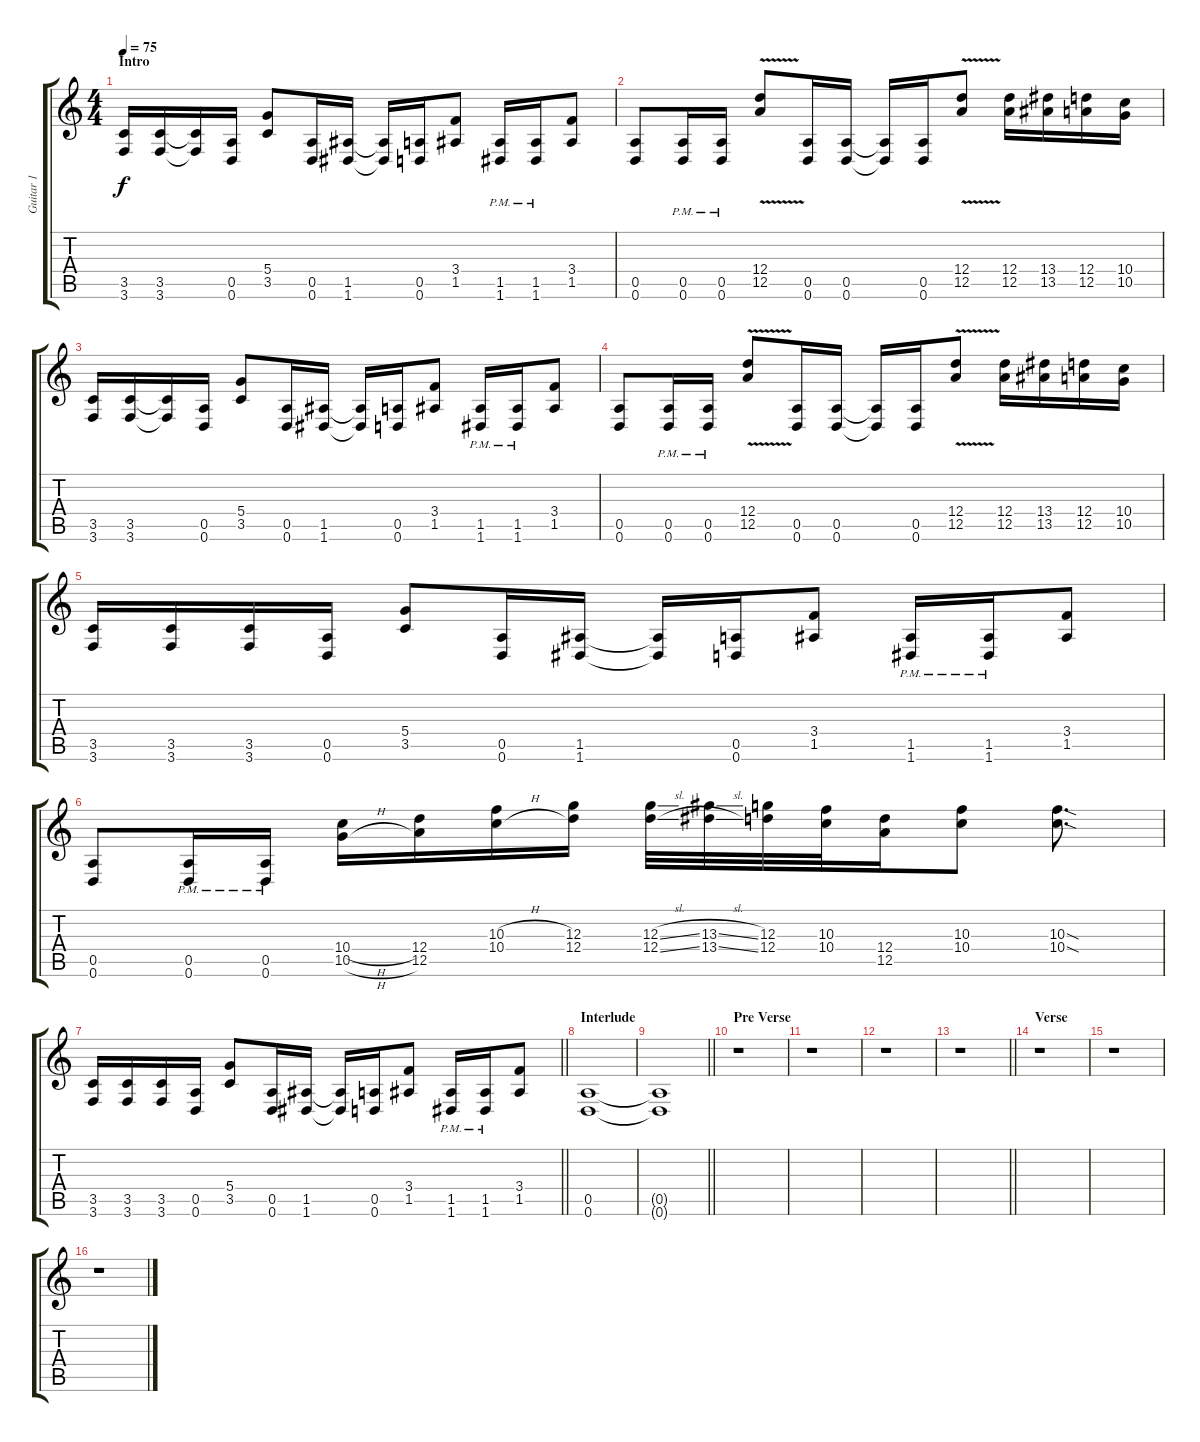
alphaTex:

\track ("Guitar 1" "Guitar 1") {instrument distortionguitar}
\staff {score tabs}
\tuning (E4 B3 G3 D3 A2 D2) {hide}
\ts (4 4)
\section ("" "Intro")
\tempo 75
\clef g2
\ks c
(3.5 3.6).16{dy f instrument distortionguitar} (3.5 3.6).16 (3.5{t} 3.6{t}).16 (0.5 0.6).16 (5.4 3.5).8 (0.5 0.6).16 (1.5 1.6).16 (1.5{t} 1.6{t}).16 (0.5 0.6).16 (3.4 1.5).8 (1.5{pm} 1.6{pm}).16 (1.5{pm} 1.6{pm}).16 (3.4 1.5).8 |
(0.5 0.6).8 (0.5{pm} 0.6{pm}).16 (0.5{pm} 0.6{pm}).16 (12.4{v} 12.5{v}).8 (0.5 0.6).16 (0.5 0.6).16 (0.5{t} 0.6{t}).16 (0.5 0.6).16 (12.4{v} 12.5{v}).8 (12.4 12.5).16 (13.4 13.5).16 (12.4 12.5).16 (10.4 10.5).16 |
(3.5 3.6).16 (3.5 3.6).16 (3.5{t} 3.6{t}).16 (0.5 0.6).16 (5.4 3.5).8 (0.5 0.6).16 (1.5 1.6).16 (1.5{t} 1.6{t}).16 (0.5 0.6).16 (3.4 1.5).8 (1.5{pm} 1.6{pm}).16 (1.5{pm} 1.6{pm}).16 (3.4 1.5).8 |
(0.5 0.6).8 (0.5{pm} 0.6{pm}).16 (0.5{pm} 0.6{pm}).16 (12.4{v} 12.5{v}).8 (0.5 0.6).16 (0.5 0.6).16 (0.5{t} 0.6{t}).16 (0.5 0.6).16 (12.4{v} 12.5{v}).8 (12.4 12.5).16 (13.4 13.5).16 (12.4 12.5).16 (10.4 10.5).16 |
(3.5 3.6).16 (3.5 3.6).16 (3.5 3.6).16 (0.5 0.6).16 (5.4 3.5).8 (0.5 0.6).16 (1.5 1.6).16 (1.5{t} 1.6{t}).16 (0.5 0.6).16 (3.4 1.5).8 (1.5{pm} 1.6{pm}).16 (1.5{pm} 1.6{pm}).16 (3.4 1.5).8 |
(0.5 0.6).8 (0.5{pm} 0.6{pm}).16 (0.5{pm} 0.6{pm}).16 (10.4{h} 10.5{h}).16 (12.4 12.5).16 (10.3{h} 10.4{h}).16 (12.3 12.4).16 (12.3{sl} 12.4{sl}).32 (13.3{sl} 13.4{sl}).32 (12.3 12.4).32 (10.3 10.4).32 (12.4 12.5).16 (10.3 10.4).8 (10.3{sod} 10.4{sod}).8{d} |
\barLineRight lightlight
(3.5 3.6).16 (3.5 3.6).16 (3.5 3.6).16 (0.5 0.6).16 (5.4 3.5).8 (0.5 0.6).16 (1.5 1.6).16 (1.5{t} 1.6{t}).16 (0.5 0.6).16 (3.4 1.5).8 (1.5{pm} 1.6{pm}).16 (1.5{pm} 1.6{pm}).16 (3.4 1.5).8 |
\section ("" "Interlude")
(0.5 0.6).1{volume 0} |
\barLineRight lightlight
(0.5{t} 0.6{t}).1 |
\section ("" "Pre Verse")
r.1 |
r.1 |
r.1 |
\barLineRight lightlight
r.1 |
\section ("" "Verse")
r.1 |
r.1 |
r.1
